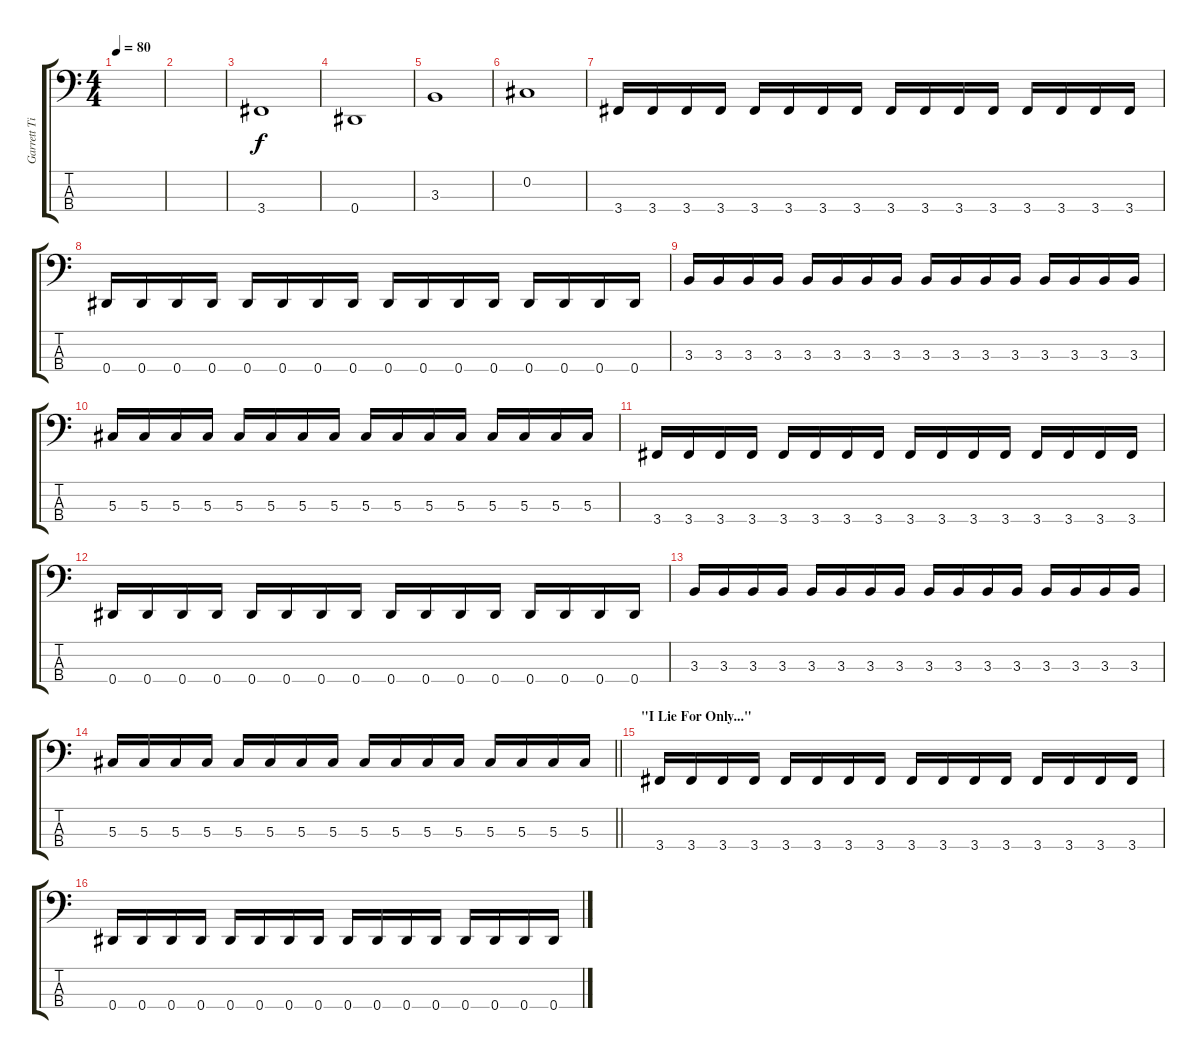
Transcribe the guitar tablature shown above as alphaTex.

\track ("Garrett Tierney" "Garrett Ti") {instrument electricbassfinger}
\staff {score tabs}
\tuning (Gb2 Db2 Ab1 Eb1) {hide}
\ts (4 4)
\tempo 80
\clef f4
\ks c
|
|
3.4.1 |
0.4.1 |
3.3.1 |
0.2.1 |
3.4.16 3.4.16 3.4.16 3.4.16 3.4.16 3.4.16 3.4.16 3.4.16 3.4.16 3.4.16 3.4.16 3.4.16 3.4.16 3.4.16 3.4.16 3.4.16 |
0.4.16 0.4.16 0.4.16 0.4.16 0.4.16 0.4.16 0.4.16 0.4.16 0.4.16 0.4.16 0.4.16 0.4.16 0.4.16 0.4.16 0.4.16 0.4.16 |
3.3.16 3.3.16 3.3.16 3.3.16 3.3.16 3.3.16 3.3.16 3.3.16 3.3.16 3.3.16 3.3.16 3.3.16 3.3.16 3.3.16 3.3.16 3.3.16 |
5.3.16 5.3.16 5.3.16 5.3.16 5.3.16 5.3.16 5.3.16 5.3.16 5.3.16 5.3.16 5.3.16 5.3.16 5.3.16 5.3.16 5.3.16 5.3.16 |
3.4.16 3.4.16 3.4.16 3.4.16 3.4.16 3.4.16 3.4.16 3.4.16 3.4.16 3.4.16 3.4.16 3.4.16 3.4.16 3.4.16 3.4.16 3.4.16 |
0.4.16 0.4.16 0.4.16 0.4.16 0.4.16 0.4.16 0.4.16 0.4.16 0.4.16 0.4.16 0.4.16 0.4.16 0.4.16 0.4.16 0.4.16 0.4.16 |
3.3.16 3.3.16 3.3.16 3.3.16 3.3.16 3.3.16 3.3.16 3.3.16 3.3.16 3.3.16 3.3.16 3.3.16 3.3.16 3.3.16 3.3.16 3.3.16 |
\barLineRight lightlight
5.3.16 5.3.16 5.3.16 5.3.16 5.3.16 5.3.16 5.3.16 5.3.16 5.3.16 5.3.16 5.3.16 5.3.16 5.3.16 5.3.16 5.3.16 5.3.16 |
\section ("" "\"I Lie For Only...\" ")
3.4.16 3.4.16 3.4.16 3.4.16 3.4.16 3.4.16 3.4.16 3.4.16 3.4.16 3.4.16 3.4.16 3.4.16 3.4.16 3.4.16 3.4.16 3.4.16 |
0.4.16 0.4.16 0.4.16 0.4.16 0.4.16 0.4.16 0.4.16 0.4.16 0.4.16 0.4.16 0.4.16 0.4.16 0.4.16 0.4.16 0.4.16 0.4.16
